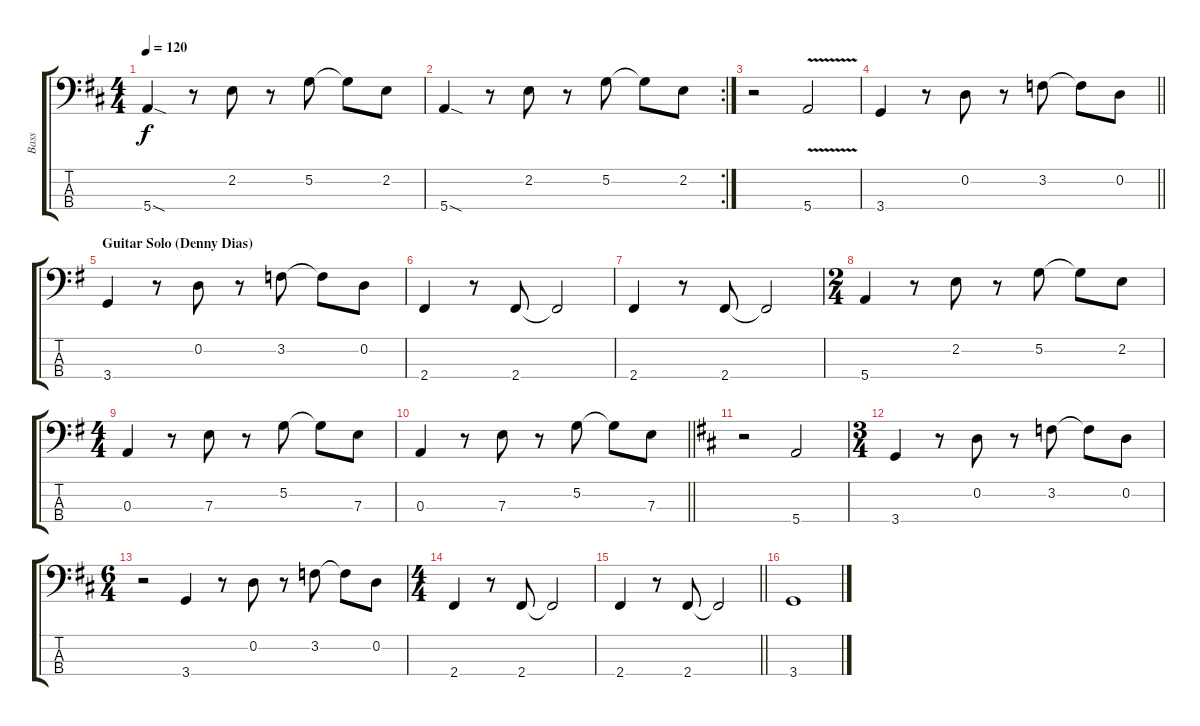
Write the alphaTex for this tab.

\track ("Bass" "Bass") {instrument electricbassfinger}
\staff {score tabs}
\tuning (G2 D2 A1 E1) {hide}
\ts (4 4)
\tempo 120
\clef f4
\ks d
5.4{sod}.4{dy f} r.8 2.2.8 r.8 5.2.8 5.2{t}.8 2.2.8 |
\rc 2
5.4{sod}.4 r.8 2.2.8 r.8 5.2.8 5.2{t}.8 2.2.8 |
r.2 5.4{v}.2 |
\barLineRight lightlight
3.4.4 r.8 0.2.8 r.8 3.2.8 3.2{t}.8 0.2.8 |
\section ("" "Guitar Solo (Denny Dias)")
\ks g
3.4.4 r.8 0.2.8 r.8 3.2.8 3.2{t}.8 0.2.8 |
2.4.4 r.8 2.4.8 2.4{t}.2 |
2.4.4 r.8 2.4.8 2.4{t}.2 |
\ts (2 4)
5.4.4 r.8 2.2.8 r.8 5.2.8 5.2{t}.8 2.2.8 |
\ts (4 4)
0.3.4 r.8 7.3.8 r.8 5.2.8 5.2{t}.8 7.3.8 |
\barLineRight lightlight
0.3.4 r.8 7.3.8 r.8 5.2.8 5.2{t}.8 7.3.8 |
\ks d
r.2 5.4.2 |
\ts (3 4)
3.4.4 r.8 0.2.8 r.8 3.2.8 3.2{t}.8 0.2.8 |
\ts (6 4)
r.2 3.4.4 r.8 0.2.8 r.8 3.2.8 3.2{t}.8 0.2.8 |
\ts (4 4)
2.4.4 r.8 2.4.8 2.4{t}.2 |
\barLineRight lightlight
2.4.4 r.8 2.4.8 2.4{t}.2 |
3.4.1
